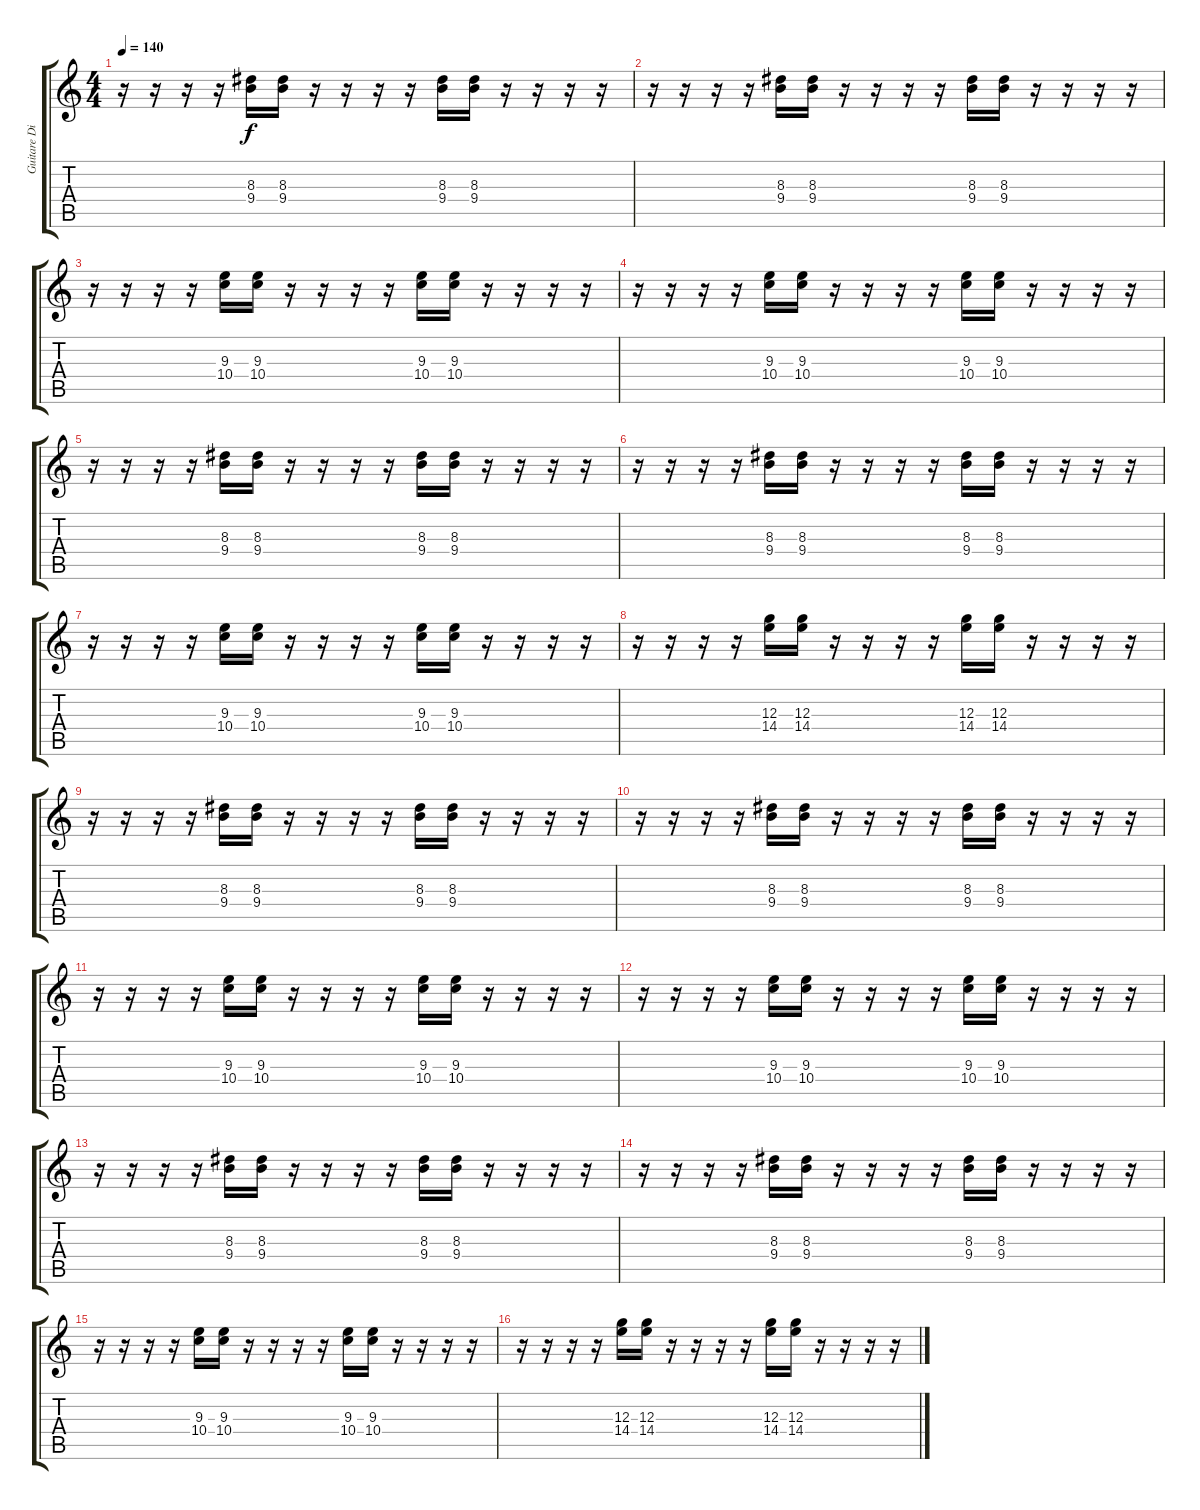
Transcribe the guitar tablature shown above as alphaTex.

\track ("Guitare Distorsion" "Guitare Di") {instrument distortionguitar}
\staff {score tabs}
\tuning (E4 B3 G3 D3 A2 E2) {hide}
\ts (4 4)
\tempo 140
\clef g2
\ks c
r.16{dy f volume 16} r.16 r.16 r.16 (8.3 9.4).16 (8.3 9.4).16 r.16 r.16 r.16 r.16 (8.3 9.4).16 (8.3 9.4).16 r.16 r.16 r.16 r.16 |
r.16 r.16 r.16 r.16 (8.3 9.4).16 (8.3 9.4).16 r.16 r.16 r.16 r.16 (8.3 9.4).16 (8.3 9.4).16 r.16 r.16 r.16 r.16 |
r.16 r.16 r.16 r.16 (9.3 10.4).16 (9.3 10.4).16 r.16 r.16 r.16 r.16 (9.3 10.4).16 (9.3 10.4).16 r.16 r.16 r.16 r.16 |
r.16 r.16 r.16 r.16 (9.3 10.4).16 (9.3 10.4).16 r.16 r.16 r.16 r.16 (9.3 10.4).16 (9.3 10.4).16 r.16 r.16 r.16 r.16 |
r.16 r.16 r.16 r.16 (8.3 9.4).16 (8.3 9.4).16 r.16 r.16 r.16 r.16 (8.3 9.4).16 (8.3 9.4).16 r.16 r.16 r.16 r.16 |
r.16 r.16 r.16 r.16 (8.3 9.4).16 (8.3 9.4).16 r.16 r.16 r.16 r.16 (8.3 9.4).16 (8.3 9.4).16 r.16 r.16 r.16 r.16 |
r.16 r.16 r.16 r.16 (9.3 10.4).16 (9.3 10.4).16 r.16 r.16 r.16 r.16 (9.3 10.4).16 (9.3 10.4).16 r.16 r.16 r.16 r.16 |
r.16 r.16 r.16 r.16 (12.3 14.4).16 (12.3 14.4).16 r.16 r.16 r.16 r.16 (12.3 14.4).16 (12.3 14.4).16 r.16 r.16 r.16 r.16 |
r.16{volume 15} r.16 r.16 r.16 (8.3 9.4).16 (8.3 9.4).16 r.16 r.16 r.16 r.16 (8.3 9.4).16 (8.3 9.4).16 r.16 r.16 r.16 r.16 |
r.16 r.16 r.16 r.16 (8.3 9.4).16 (8.3 9.4).16 r.16 r.16 r.16 r.16 (8.3 9.4).16 (8.3 9.4).16 r.16 r.16 r.16 r.16 |
r.16 r.16 r.16 r.16 (9.3 10.4).16 (9.3 10.4).16 r.16 r.16 r.16 r.16 (9.3 10.4).16 (9.3 10.4).16 r.16 r.16 r.16 r.16 |
r.16 r.16 r.16 r.16 (9.3 10.4).16 (9.3 10.4).16 r.16 r.16 r.16 r.16 (9.3 10.4).16 (9.3 10.4).16 r.16 r.16 r.16 r.16 |
r.16 r.16 r.16 r.16 (8.3 9.4).16 (8.3 9.4).16 r.16 r.16 r.16 r.16 (8.3 9.4).16 (8.3 9.4).16 r.16 r.16 r.16 r.16 |
r.16 r.16 r.16 r.16 (8.3 9.4).16 (8.3 9.4).16 r.16 r.16 r.16 r.16 (8.3 9.4).16 (8.3 9.4).16 r.16 r.16 r.16 r.16 |
r.16 r.16 r.16 r.16 (9.3 10.4).16 (9.3 10.4).16 r.16 r.16 r.16 r.16 (9.3 10.4).16 (9.3 10.4).16 r.16 r.16 r.16 r.16 |
r.16 r.16 r.16 r.16 (12.3 14.4).16 (12.3 14.4).16 r.16 r.16 r.16 r.16 (12.3 14.4).16 (12.3 14.4).16 r.16 r.16 r.16 r.16
